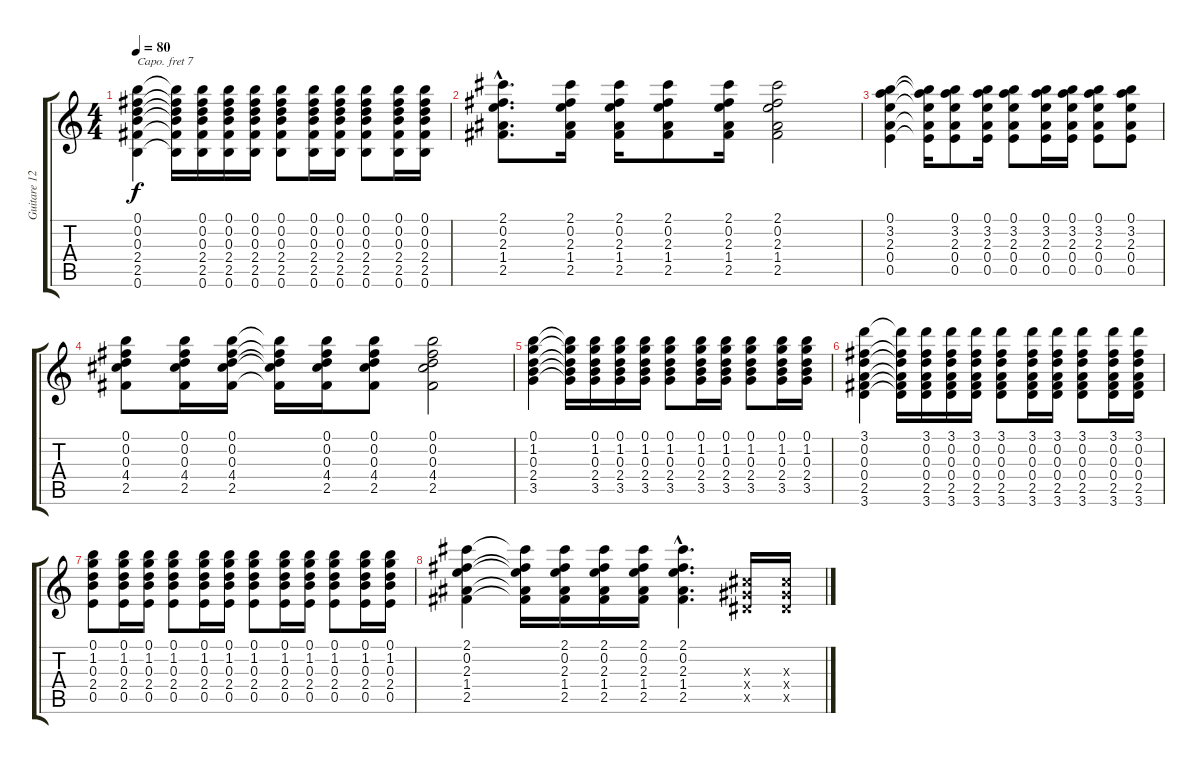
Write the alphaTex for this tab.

\track ("Guitare 12 cordes (1)" "Guitare 12") {instrument acousticguitarsteel}
\staff {score tabs}
\capo 7
\tuning (E4 B3 G3 D3 A2 E2) {hide}
\ts (4 4)
\tempo 80
\clef g2
\ks c
(0.1 0.2 0.3 2.4 2.5 0.6).4{dy f} (0.1{t} 0.2{t} 0.3{t} 2.4{t} 2.5{t} 0.6{t}).16 (0.1 0.2 0.3 2.4 2.5 0.6).16 (0.1 0.2 0.3 2.4 2.5 0.6).16 (0.1 0.2 0.3 2.4 2.5 0.6).16 (0.1 0.2 0.3 2.4 2.5 0.6).8 (0.1 0.2 0.3 2.4 2.5 0.6).16 (0.1 0.2 0.3 2.4 2.5 0.6).16 (0.1 0.2 0.3 2.4 2.5 0.6).8 (0.1 0.2 0.3 2.4 2.5 0.6).16 (0.1 0.2 0.3 2.4 2.5 0.6).16 |
(2.1{hac} 0.2{hac} 2.3{hac} 1.4{hac} 2.5{hac}).8{d} (2.1 0.2 2.3 1.4 2.5).16 (2.1 0.2 2.3 1.4 2.5).16 (2.1 0.2 2.3 1.4 2.5).8 (2.1 0.2 2.3 1.4 2.5).16 (2.1 0.2 2.3 1.4 2.5).2 |
(0.1 3.2 2.3 0.4 0.5).4 (0.1{t} 3.2{t} 2.3{t} 0.4{t} 0.5{t}).16 (0.1 3.2 2.3 0.4 0.5).8 (0.1 3.2 2.3 0.4 0.5).16 (0.1 3.2 2.3 0.4 0.5).8 (0.1 3.2 2.3 0.4 0.5).16 (0.1 3.2 2.3 0.4 0.5).16 (0.1 3.2 2.3 0.4 0.5).8 (0.1 3.2 2.3 0.4 0.5).8 |
(0.1 0.2 0.3 4.4 2.5).8 (0.1 0.2 0.3 4.4 2.5).16 (0.1 0.2 0.3 4.4 2.5).16 (0.1{t} 0.2{t} 0.3{t} 4.4{t} 2.5{t}).16 (0.1 0.2 0.3 4.4 2.5).16 (0.1 0.2 0.3 4.4 2.5).8 (0.1 0.2 0.3 4.4 2.5).2 |
(0.1 1.2 0.3 2.4 3.5).4 (0.1{t} 1.2{t} 0.3{t} 2.4{t} 3.5{t}).16 (0.1 1.2 0.3 2.4 3.5).16 (0.1 1.2 0.3 2.4 3.5).16 (0.1 1.2 0.3 2.4 3.5).16 (0.1 1.2 0.3 2.4 3.5).8 (0.1 1.2 0.3 2.4 3.5).16 (0.1 1.2 0.3 2.4 3.5).16 (0.1 1.2 0.3 2.4 3.5).8 (0.1 1.2 0.3 2.4 3.5).16 (0.1 1.2 0.3 2.4 3.5).16 |
(3.1 0.2 0.3 0.4 2.5 3.6).4 (3.1{t} 0.2{t} 0.3{t} 0.4{t} 2.5{t} 3.6{t}).16 (3.1 0.2 0.3 0.4 2.5 3.6).16 (3.1 0.2 0.3 0.4 2.5 3.6).16 (3.1 0.2 0.3 0.4 2.5 3.6).16 (3.1 0.2 0.3 0.4 2.5 3.6).8 (3.1 0.2 0.3 0.4 2.5 3.6).16 (3.1 0.2 0.3 0.4 2.5 3.6).16 (3.1 0.2 0.3 0.4 2.5 3.6).8 (3.1 0.2 0.3 0.4 2.5 3.6).16 (3.1 0.2 0.3 0.4 2.5 3.6).16 |
(0.1 1.2 0.3 2.4 0.5).8 (0.1 1.2 0.3 2.4 0.5).16 (0.1 1.2 0.3 2.4 0.5).16 (0.1 1.2 0.3 2.4 0.5).8 (0.1 1.2 0.3 2.4 0.5).16 (0.1 1.2 0.3 2.4 0.5).16 (0.1 1.2 0.3 2.4 0.5).8 (0.1 1.2 0.3 2.4 0.5).16 (0.1 1.2 0.3 2.4 0.5).16 (0.1 1.2 0.3 2.4 0.5).8 (0.1 1.2 0.3 2.4 0.5).16 (0.1 1.2 0.3 2.4 0.5).16 |
(2.1 0.2 2.3 1.4 2.5).4 (2.1{t} 0.2{t} 2.3{t} 1.4{t} 2.5{t}).16 (2.1 0.2 2.3 1.4 2.5).16 (2.1 0.2 2.3 1.4 2.5).16 (2.1 0.2 2.3 1.4 2.5).16 (2.1{hac} 0.2{hac} 2.3{hac} 1.4{hac} 2.5{hac}).4{d} (-1.3{x} -1.4{x} -1.5{x}).16 (-1.3{x} -1.4{x} -1.5{x}).16
